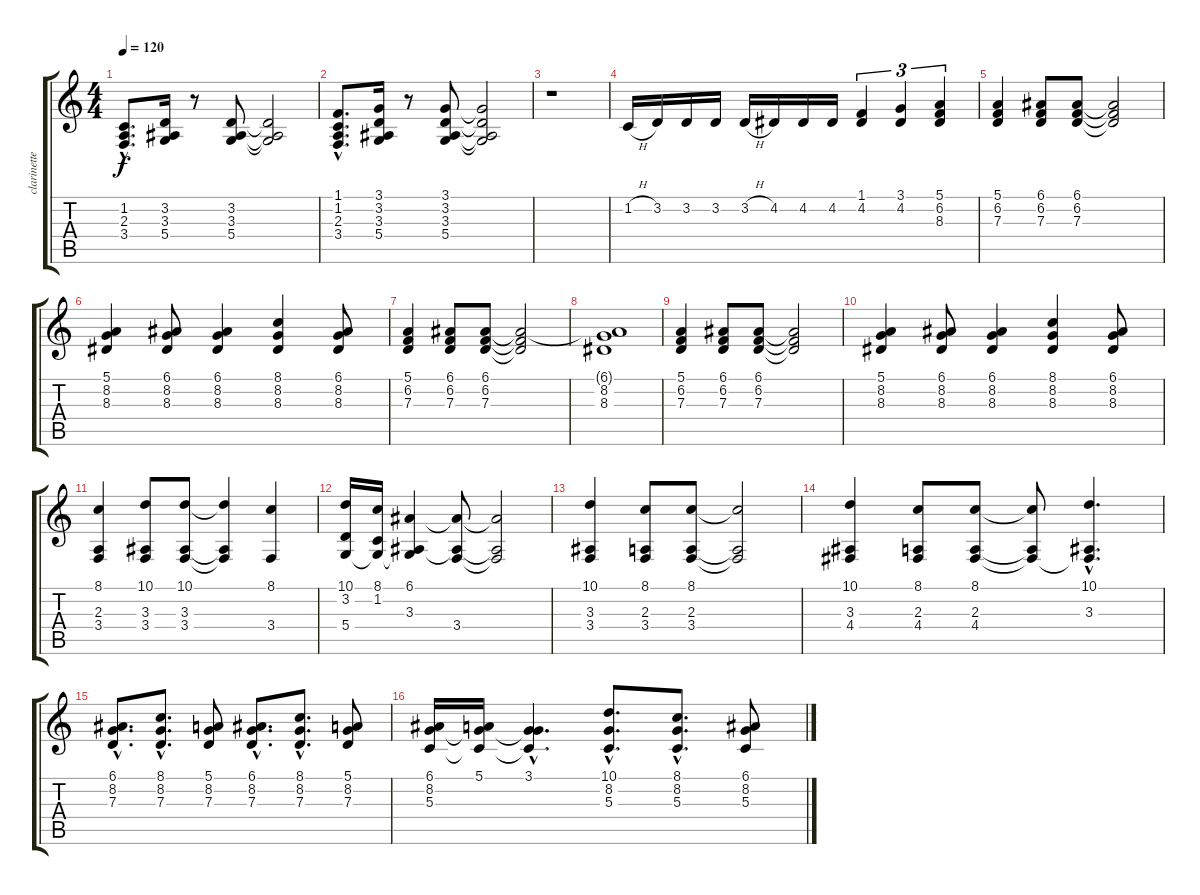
\track ("clarinettes" "clarinette") {instrument clarinet}
\staff {score tabs}
\tuning (E4 B3 G3 D3 A2 E2) {hide}
\ts (4 4)
\tempo 120
\clef g2
\ks c
(1.2{hac} 2.3{hac} 3.4{hac}).8{d dy f} (3.2 3.3 5.4).16 r.8 (3.2 3.3 5.4).8 (3.2{t} 3.3{t} 5.4{t}).2 |
(1.1{hac} 1.2{hac} 2.3{hac} 3.4{hac}).8{d} (3.1 3.2 3.3 5.4).16 r.8 (3.1 3.2 3.3 5.4).8 (3.1{t} 3.2{t} 3.3{t} 5.4{t}).2 |
r.1 |
1.2{h}.16 3.2.16 3.2.16 3.2.16 3.2{h}.16 4.2.16 4.2.16 4.2.16 (1.1 4.2).4{tu (3 2)} (3.1 4.2).4{tu (3 2)} (5.1 6.2 8.3).4{tu (3 2)} |
(5.1 6.2 7.3).4 (6.1 6.2 7.3).8 (6.1 6.2 7.3).8 (6.1{t} 6.2{t} 7.3{t}).2 |
(5.1 8.2 8.3).4 (6.1 8.2 8.3).8 (6.1 8.2 8.3).4 (8.1 8.2 8.3).4 (6.1 8.2 8.3).8 |
(5.1 6.2 7.3).4 (6.1 6.2 7.3).8 (6.1 6.2 7.3).8 (6.1{t} 6.2{t} 7.3{t}).2 |
(6.1{t} 8.2 8.3).1 |
(5.1 6.2 7.3).4 (6.1 6.2 7.3).8 (6.1 6.2 7.3).8 (6.1{t} 6.2{t} 7.3{t}).2 |
(5.1 8.2 8.3).4 (6.1 8.2 8.3).8 (6.1 8.2 8.3).4 (8.1 8.2 8.3).4 (6.1 8.2 8.3).8 |
(8.1 2.3 3.4).4 (10.1 3.3 3.4).8 (10.1 3.3 3.4).8 (10.1{t} 3.3{t} 3.4{t}).4 (8.1 3.4).4 |
(10.1 3.2 5.4).16 (8.1 1.2 5.4{t}).16 (6.1 3.3 5.4{t}).4 (6.1{t} 3.3{t} 3.4).8 (6.1{t} 3.3{t} 3.4{t}).2 |
(10.1 3.3 3.4).4 (8.1 2.3 3.4).8 (8.1 2.3 3.4).8 (8.1{t} 2.3{t} 3.4{t}).2 |
(10.1 3.3 4.4).4 (8.1 2.3 4.4).8 (8.1 2.3 4.4).8 (8.1{t} 2.3{t} 4.4{t}).8 (10.1{hac} 3.3{hac} 4.4{hac t}).4{d} |
(6.1{hac} 8.2{hac} 7.3{hac}).8{d} (8.1{hac} 8.2{hac} 7.3{hac}).8{d} (5.1 8.2 7.3).8 (6.1{hac} 8.2{hac} 7.3{hac}).8{d} (8.1{hac} 8.2{hac} 7.3{hac}).8{d} (5.1 8.2 7.3).8 |
(6.1 8.2 5.3).16 (5.1 8.2{t} 5.3{t}).16 (3.1{hac} 8.2{hac t} 5.3{hac t}).4{d} (10.1{hac} 8.2{hac} 5.3{hac}).8{d} (8.1{hac} 8.2{hac} 5.3{hac}).8{d} (6.1 8.2 5.3).8
